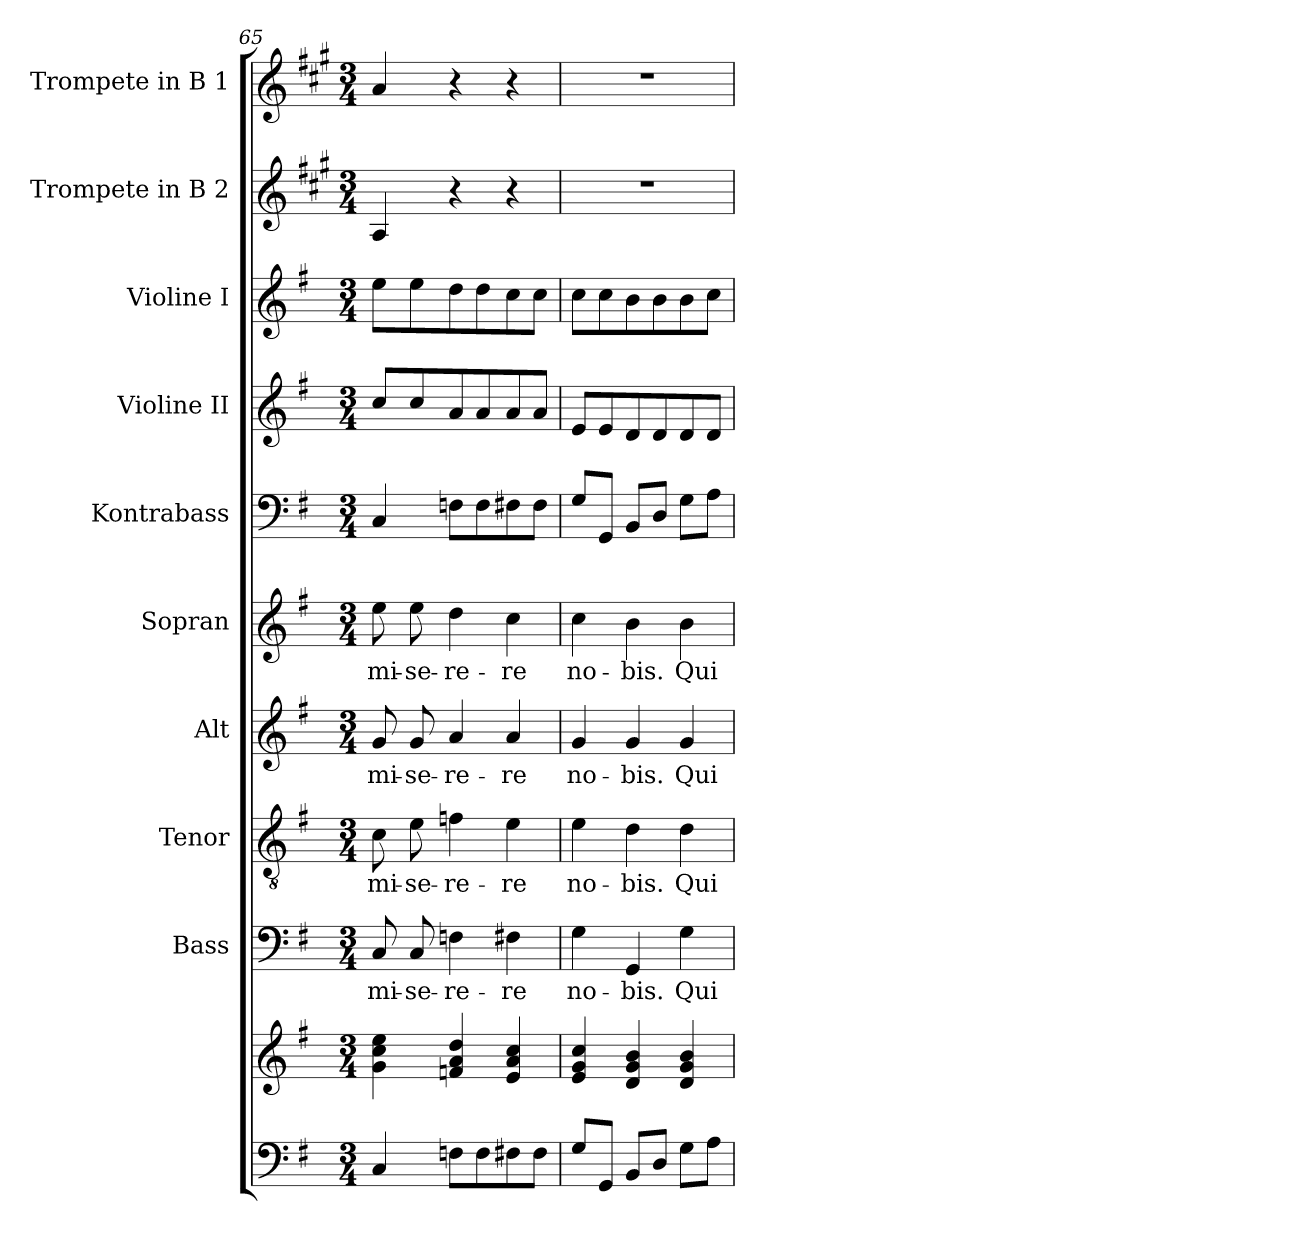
**kern	**kern	**kern	**text	**kern	**text	**kern	**text	**kern	**text	**kern	**kern	**kern	**kern	**kern
*part10	*part10	*part9	*part9	*part8	*part8	*part7	*part7	*part6	*part6	*part5	*part4	*part3	*part2	*part1
*staff11	*staff10	*staff9	*staff9	*staff8	*staff8	*staff7	*staff7	*staff6	*staff6	*staff5	*staff4	*staff3	*staff2	*staff1
*	*	*I"Bass	*	*I"Tenor	*	*I"Alt	*	*I"Sopran	*	*I"Kontrabass	*I"Violine II	*I"Violine I	*I"Trompete in B 2	*I"Trompete in B 1
*	*	*I'B.	*	*I'T.	*	*I'A.	*	*I'S.	*	*I'Kb.	*I'Vl. II	*I'Vl. I	*I'Tr. 2	*I'Tr. 1
*clefF4	*clefG2	*clefF4	*	*clefGv2	*	*clefG2	*	*clefG2	*	*clefF4	*clefG2	*clefG2	*clefG2	*clefG2
*	*	*	*	*	*	*	*	*	*	*ITrd7c12	*	*	*ITrd1c2	*ITrd1c2
*k[f#]	*k[f#]	*k[f#]	*	*k[f#]	*	*k[f#]	*	*k[f#]	*	*k[f#]	*k[f#]	*k[f#]	*k[f#]	*k[f#]
*G:	*G:	*G:	*	*G:	*	*G:	*	*G:	*	*G:	*G:	*G:	*G:	*G:
*M3/4	*M3/4	*M3/4	*	*M3/4	*	*M3/4	*	*M3/4	*	*M3/4	*M3/4	*M3/4	*M3/4	*M3/4
=65	=65	=65	=65	=65	=65	=65	=65	=65	=65	=65	=65	=65	=65	=65
!	!	!	!LO:LY:b	!	!LO:LY:b	!	!LO:LY:b	!	!LO:LY:b	!	!	!	!	!
4C/	4g\ 4cc\ 4ee\	8C/	mi-	8c\	mi-	8g/	mi-	8ee\	mi-	4CC/	8cc/L	8ee\L	4G/	4g/
!	!	!	!LO:LY:b	!	!LO:LY:b	!	!LO:LY:b	!	!LO:LY:b	!	!	!	!	!
.	.	8C/	-se-	8e\	-se-	8g/	-se-	8ee\	-se-	.	8cc/	8ee\	.	.
!	!	!	!LO:LY:b	!	!LO:LY:b	!	!LO:LY:b	!	!LO:LY:b	!	!	!	!	!
8Fn\L	4fn/ 4a/ 4dd/	4Fn\	-re-	4fn\	-re-	4a/	-re-	4dd\	-re-	8FFn\L	8a/	8dd\	4r	4r
8F\	.	.	.	.	.	.	.	.	.	8FF\	8a/	8dd\	.	.
!	!	!	!LO:LY:b	!	!LO:LY:b	!	!LO:LY:b	!	!LO:LY:b	!	!	!	!	!
8F#X\	4e/ 4a/ 4cc/	4F#X\	-re	4e\	-re	4a/	-re	4cc\	-re	8FF#X\	8a/	8cc\	4r	4r
8F#\J	.	.	.	.	.	.	.	.	.	8FF#\J	8a/J	8cc\J	.	.
=66	=66	=66	=66	=66	=66	=66	=66	=66	=66	=66	=66	=66	=66	=66
!	!	!	!LO:LY:b	!	!LO:LY:b	!	!LO:LY:b	!	!LO:LY:b	!	!	!	!	!
8G/L	4e/ 4g/ 4cc/	4G\	no-	4e\	no-	4g/	no-	4cc\	no-	8GG/L	8e/L	8cc\L	2.r	2.r
8GG/J	.	.	.	.	.	.	.	.	.	8GGG/J	8e/	8cc\	.	.
!	!	!	!LO:LY:b	!	!LO:LY:b	!	!LO:LY:b	!	!LO:LY:b	!	!	!	!	!
8BB/L	4d/ 4g/ 4b/	4GG/	-bis.	4d\	-bis.	4g/	-bis.	4b\	-bis.	8BBB/L	8d/	8b\	.	.
8D/J	.	.	.	.	.	.	.	.	.	8DD/J	8d/	8b\	.	.
!	!	!	!LO:LY:b	!	!LO:LY:b	!	!LO:LY:b	!	!LO:LY:b	!	!	!	!	!
8G\L	4d/ 4g/ 4b/	4G\	Qui	4d\	Qui	4g/	Qui	4b\	Qui	8GG\L	8d/	8b\	.	.
8A\J	.	.	.	.	.	.	.	.	.	8AA\J	8d/J	8cc\J	.	.
=	=	=	=	=	=	=	=	=	=	=	=	=	=	=
*-	*-	*-	*-	*-	*-	*-	*-	*-	*-	*-	*-	*-	*-	*-
